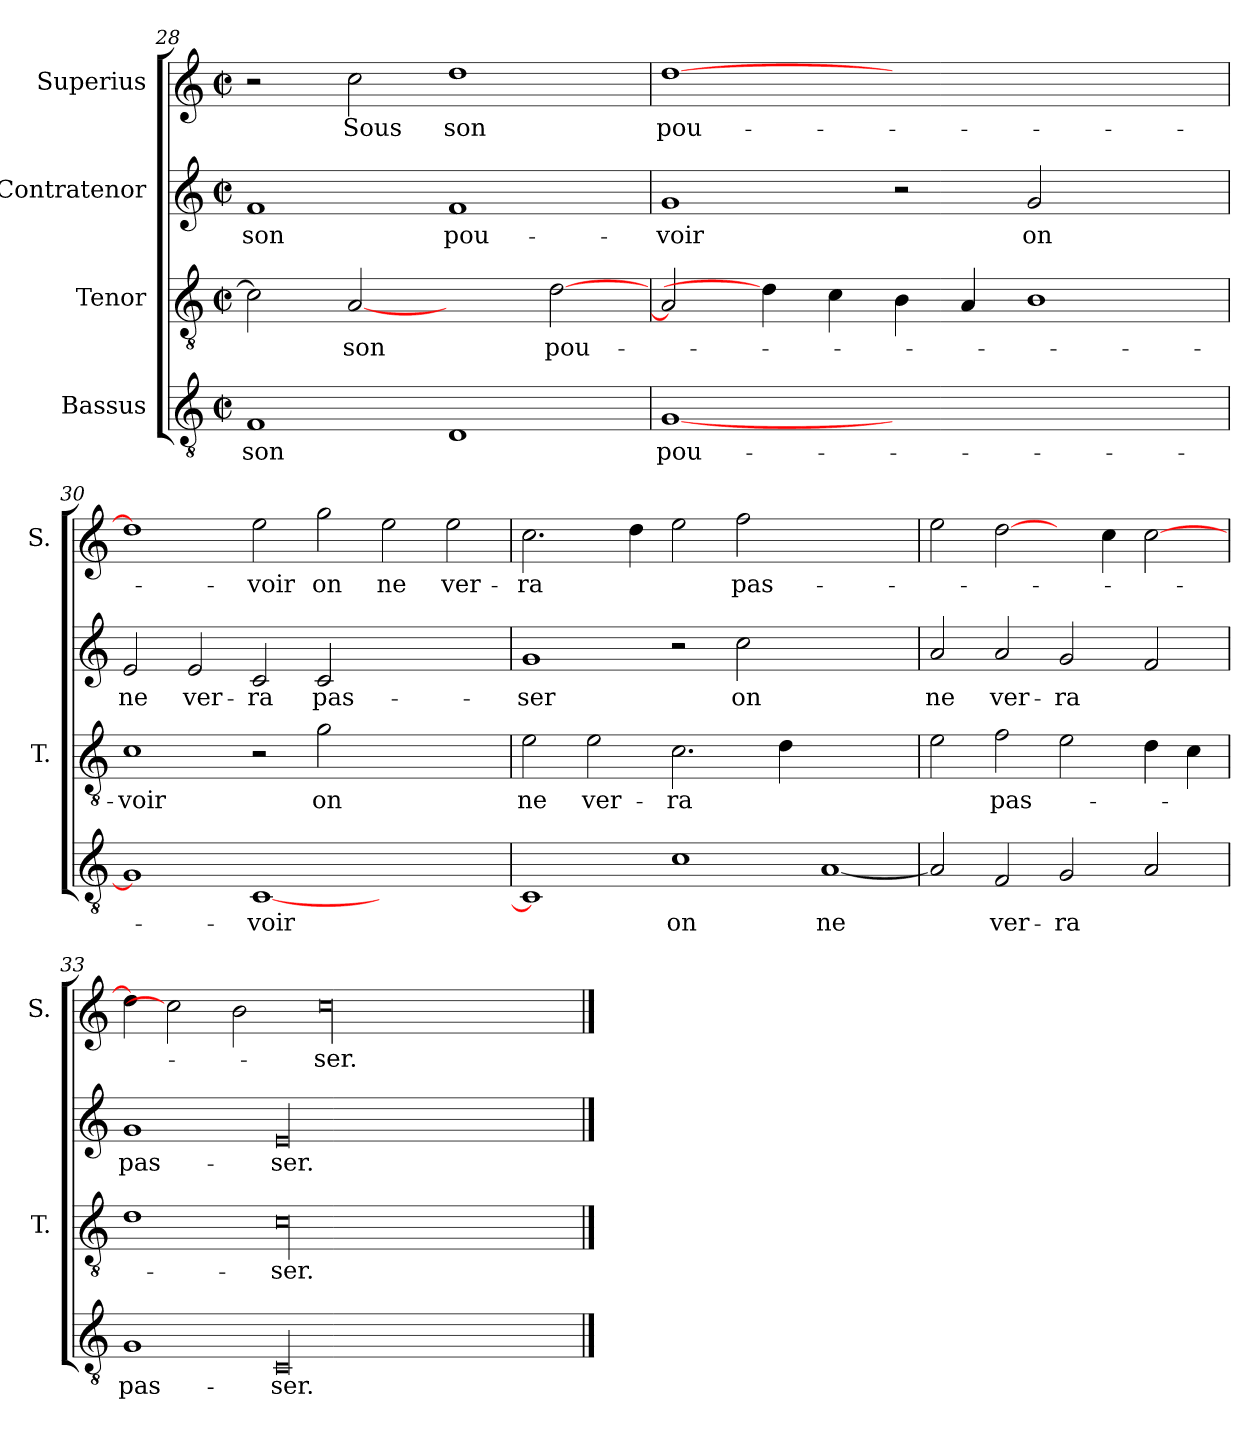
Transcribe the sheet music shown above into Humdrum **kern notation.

**kern	**text	**kern	**text	**kern	**text	**kern	**text
*part4	*part4	*part3	*part3	*part2	*part2	*part1	*part1
*staff4	*staff4	*staff3	*staff3	*staff2	*staff2	*staff1	*staff1
*I"Bassus	*	*I"Tenor	*	*I"Contratenor	*	*I"Superius	*
*	*	*I'T.	*	*	*	*I'S.	*
*clefGv2	*	*clefGv2	*	*clefG2	*	*clefG2	*
*k[]	*	*k[]	*	*k[]	*	*k[]	*
*C:	*	*C:	*	*C:	*	*C:	*
*M2/2	*	*M2/2	*	*M2/2	*	*M2/2	*
*met(c|)	*	*met(c|)	*	*met(c|)	*	*met(c|)	*
=28	=28	=28	=28	=28	=28	=28	=28
1F/	son	2c\]	.	1f/	son	2r	.
.	.	[2A/	son	.	.	2cc\	Sous
1D/	.	2ryy	.	1f/	pou-	1dd\	son
.	.	[2d\	pou-	.	.	.	.
!!LO:LB:g=z
=29	=29	=29	=29	=29	=29	=29	=29
[1G/	pou-	2A/]	.	1g/	-voir	[1dd\	pou-
.	.	4d\]	.	.	.	.	.
.	.	4c\	.	.	.	.	.
1.ryy	.	4B\	.	2r	.	1.ryy	.
.	.	4A/	.	.	.	.	.
.	.	1B\	.	2g/	on	.	.
.	.	.	.	2ryy	.	.	.
=30	=30	=30	=30	=30	=30	=30	=30
1G/]	.	1c\	-voir	2e/	ne	1dd\]	.
.	.	.	.	2e/	ver-	.	.
[1C/	-voir	2r	.	2c/	-ra	2ee\	-voir
.	.	2g\	on	2c/	pas-	2gg\	on
1ryy	.	1ryy	.	1ryy	.	2ee\	ne
.	.	.	.	.	.	2ee\	ver-
=31	=31	=31	=31	=31	=31	=31	=31
1C/]	.	2e\	ne	1g/	-ser	2.cc\	-ra
.	.	2e\	ver-	.	.	.	.
.	.	.	.	.	.	4dd\	.
1c\	on	2.c\	-ra	2r	.	2ee\	.
.	.	.	.	2cc\	on	2ff\	pas-
.	.	4d\	.	.	.	.	.
[1A/	ne	1ryy	.	1ryy	.	1ryy	.
=32	=32	=32	=32	=32	=32	=32	=32
2A/]	.	2e\	.	2a/	ne	2ee\	.
2F/	ver-	2f\	pas-	2a/	ver-	[2dd\	.
2G/	-ra	2e\	.	2g/	-ra	4ryy	.
.	.	.	.	.	.	4cc\	.
2A/	.	4d\	.	2f/	.	[2cc\	.
.	.	4c\	.	.	.	.	.
=33	=33	=33	=33	=33	=33	=33	=33
1G/	pas-	1d\	.	1g/	pas-	4dd\]	.
.	.	.	.	.	.	2cc\]	.
.	.	.	.	.	.	2b\	.
00C/	-ser.	00c\	-ser.	00e/	-ser.	.	.
.	.	.	.	.	.	00cc\	-ser.
4ryy	.	4ryy	.	4ryy	.	.	.
==	==	==	==	==	==	==	==
*-	*-	*-	*-	*-	*-	*-	*-
